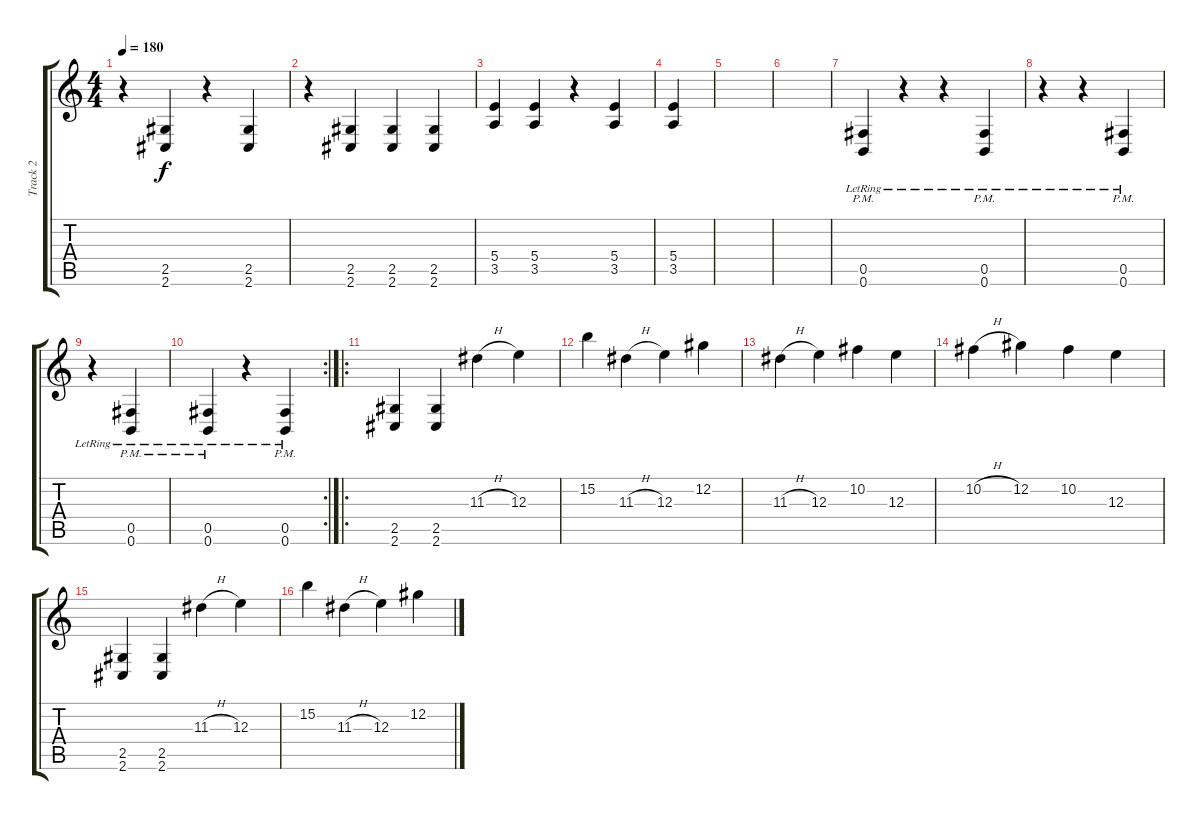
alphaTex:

\track ("Track 2" "Track 2") {instrument overdrivenguitar}
\staff {score tabs}
\tuning (Db4 Ab3 E3 B2 Gb2 B1) {hide}
\ts (4 4)
\tempo 180
\clef g2
\ks c
r.4{dy f} (2.5 2.6).4 r.4 (2.5 2.6).4 |
r.4 (2.5 2.6).4 (2.5 2.6).4 (2.5 2.6).4 |
(5.4 3.5).4 (5.4 3.5).4 r.4 (5.4 3.5).4 |
(5.4 3.5).4 |
|
|
(0.5{pm lr} 0.6{pm lr}).4 r.4 r.4 (0.5{pm lr} 0.6{pm lr}).4 |
r.4 r.4 (0.5{pm lr} 0.6{pm lr}).4 |
r.4 (0.5{pm lr} 0.6{pm lr}).4 |
\rc 2
(0.5{pm lr} 0.6{pm lr}).4 r.4 (0.5{pm lr} 0.6{pm lr}).4 |
\ro
(2.5 2.6).4 (2.5 2.6).4 11.3{h}.4 12.3.4 |
15.2.4 11.3{h}.4 12.3.4 12.2.4 |
11.3{h}.4 12.3.4 10.2.4 12.3.4 |
10.2{h}.4 12.2.4 10.2.4 12.3.4 |
(2.5 2.6).4 (2.5 2.6).4 11.3{h}.4 12.3.4 |
15.2.4 11.3{h}.4 12.3.4 12.2.4
